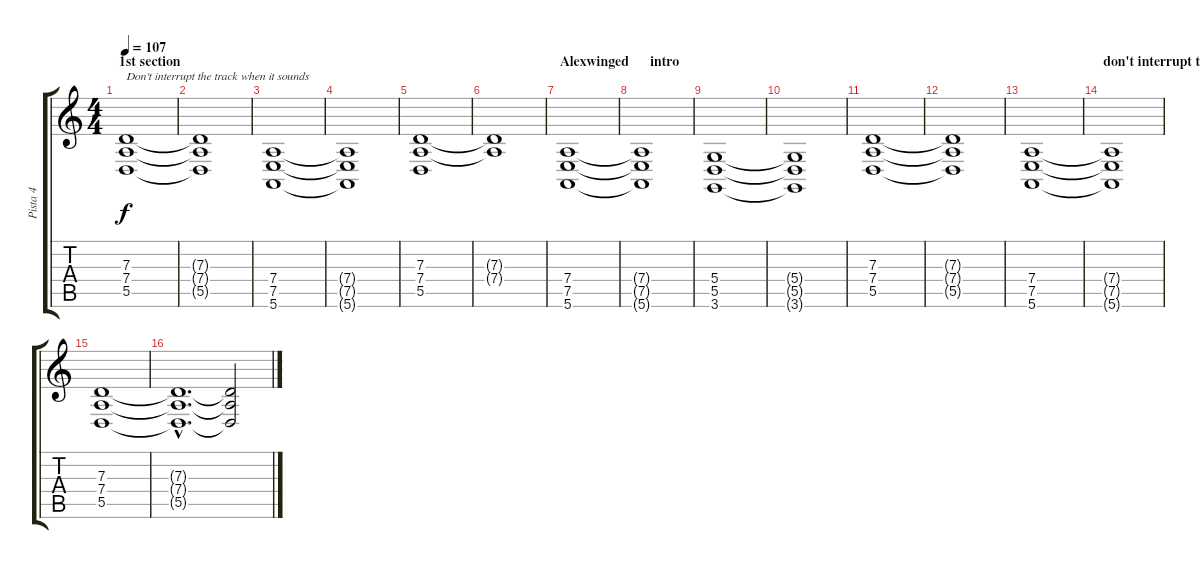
\track ("Pista 4" "Pista 4") {instrument churchorgan}
\staff {score tabs}
\tuning (E4 B3 G3 D3 A2 E2) {hide}
\ts (4 4)
\section ("" "1st section")
\tempo 107
\clef g2
\ks c
(7.3 7.4 5.5).1{txt "Don't interrupt the track when it sounds" dy f instrument churchorgan} |
(7.3{t} 7.4{t} 5.5{t}).1 |
(7.4 7.5 5.6).1 |
(7.4{t} 7.5{t} 5.6{t}).1 |
(7.3 7.4 5.5).1 |
(7.3{t} 7.4{t}).1 |
\section ("" "Alexwinged      intro")
(7.4 7.5 5.6).1 |
(7.4{t} 7.5{t} 5.6{t}).1 |
(5.4 5.5 3.6).1 |
(5.4{t} 5.5{t} 3.6{t}).1 |
(7.3 7.4 5.5).1 |
(7.3{t} 7.4{t} 5.5{t}).1 |
(7.4 7.5 5.6).1 |
\section ("" "don't interrupt the track")
(7.4{t} 7.5{t} 5.6{t}).1 |
(7.3 7.4 5.5).1 |
(7.3{hac t} 7.4{hac t} 5.5{hac t}).1{d} (7.3{t} 7.4{t} 5.5{t}).2
